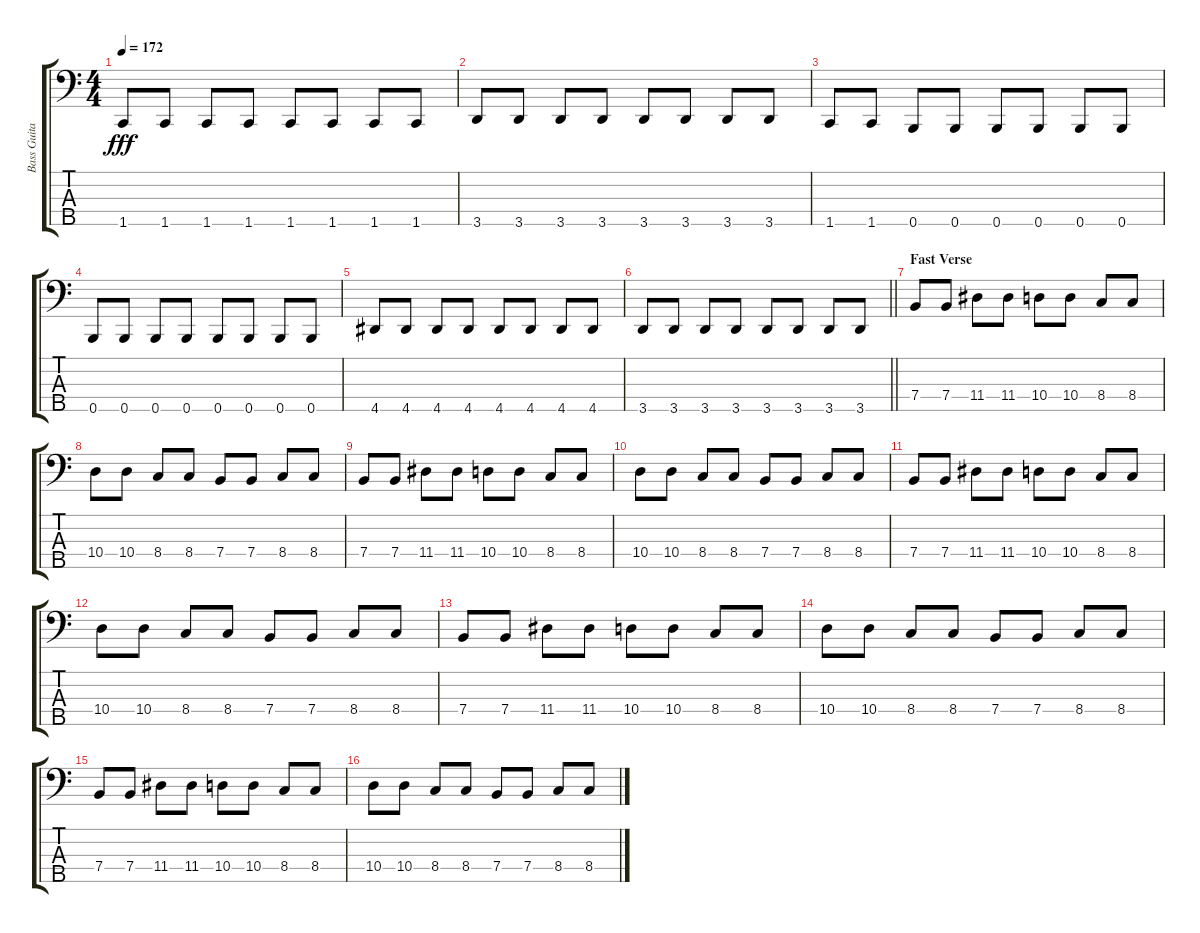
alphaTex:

\track ("Bass Guitar" "Bass Guita") {instrument electricbassfinger}
\staff {score tabs}
\tuning (Gb2 D2 A1 E1 B0) {hide}
\ts (4 4)
\tempo 172
\clef f4
\ks c
1.5.8{dy fff} 1.5.8 1.5.8 1.5.8 1.5.8 1.5.8 1.5.8 1.5.8 |
3.5.8 3.5.8 3.5.8 3.5.8 3.5.8 3.5.8 3.5.8 3.5.8 |
1.5.8 1.5.8 0.5.8 0.5.8 0.5.8 0.5.8 0.5.8 0.5.8 |
0.5.8 0.5.8 0.5.8 0.5.8 0.5.8 0.5.8 0.5.8 0.5.8 |
4.5.8 4.5.8 4.5.8 4.5.8 4.5.8 4.5.8 4.5.8 4.5.8 |
\barLineRight lightlight
3.5.8 3.5.8 3.5.8 3.5.8 3.5.8 3.5.8 3.5.8 3.5.8 |
\section ("" "Fast Verse")
7.4.8 7.4.8 11.4.8 11.4.8 10.4.8 10.4.8 8.4.8 8.4.8 |
10.4.8 10.4.8 8.4.8 8.4.8 7.4.8 7.4.8 8.4.8 8.4.8 |
7.4.8 7.4.8 11.4.8 11.4.8 10.4.8 10.4.8 8.4.8 8.4.8 |
10.4.8 10.4.8 8.4.8 8.4.8 7.4.8 7.4.8 8.4.8 8.4.8 |
7.4.8 7.4.8 11.4.8 11.4.8 10.4.8 10.4.8 8.4.8 8.4.8 |
10.4.8 10.4.8 8.4.8 8.4.8 7.4.8 7.4.8 8.4.8 8.4.8 |
7.4.8 7.4.8 11.4.8 11.4.8 10.4.8 10.4.8 8.4.8 8.4.8 |
10.4.8 10.4.8 8.4.8 8.4.8 7.4.8 7.4.8 8.4.8 8.4.8 |
7.4.8 7.4.8 11.4.8 11.4.8 10.4.8 10.4.8 8.4.8 8.4.8 |
10.4.8 10.4.8 8.4.8 8.4.8 7.4.8 7.4.8 8.4.8 8.4.8
